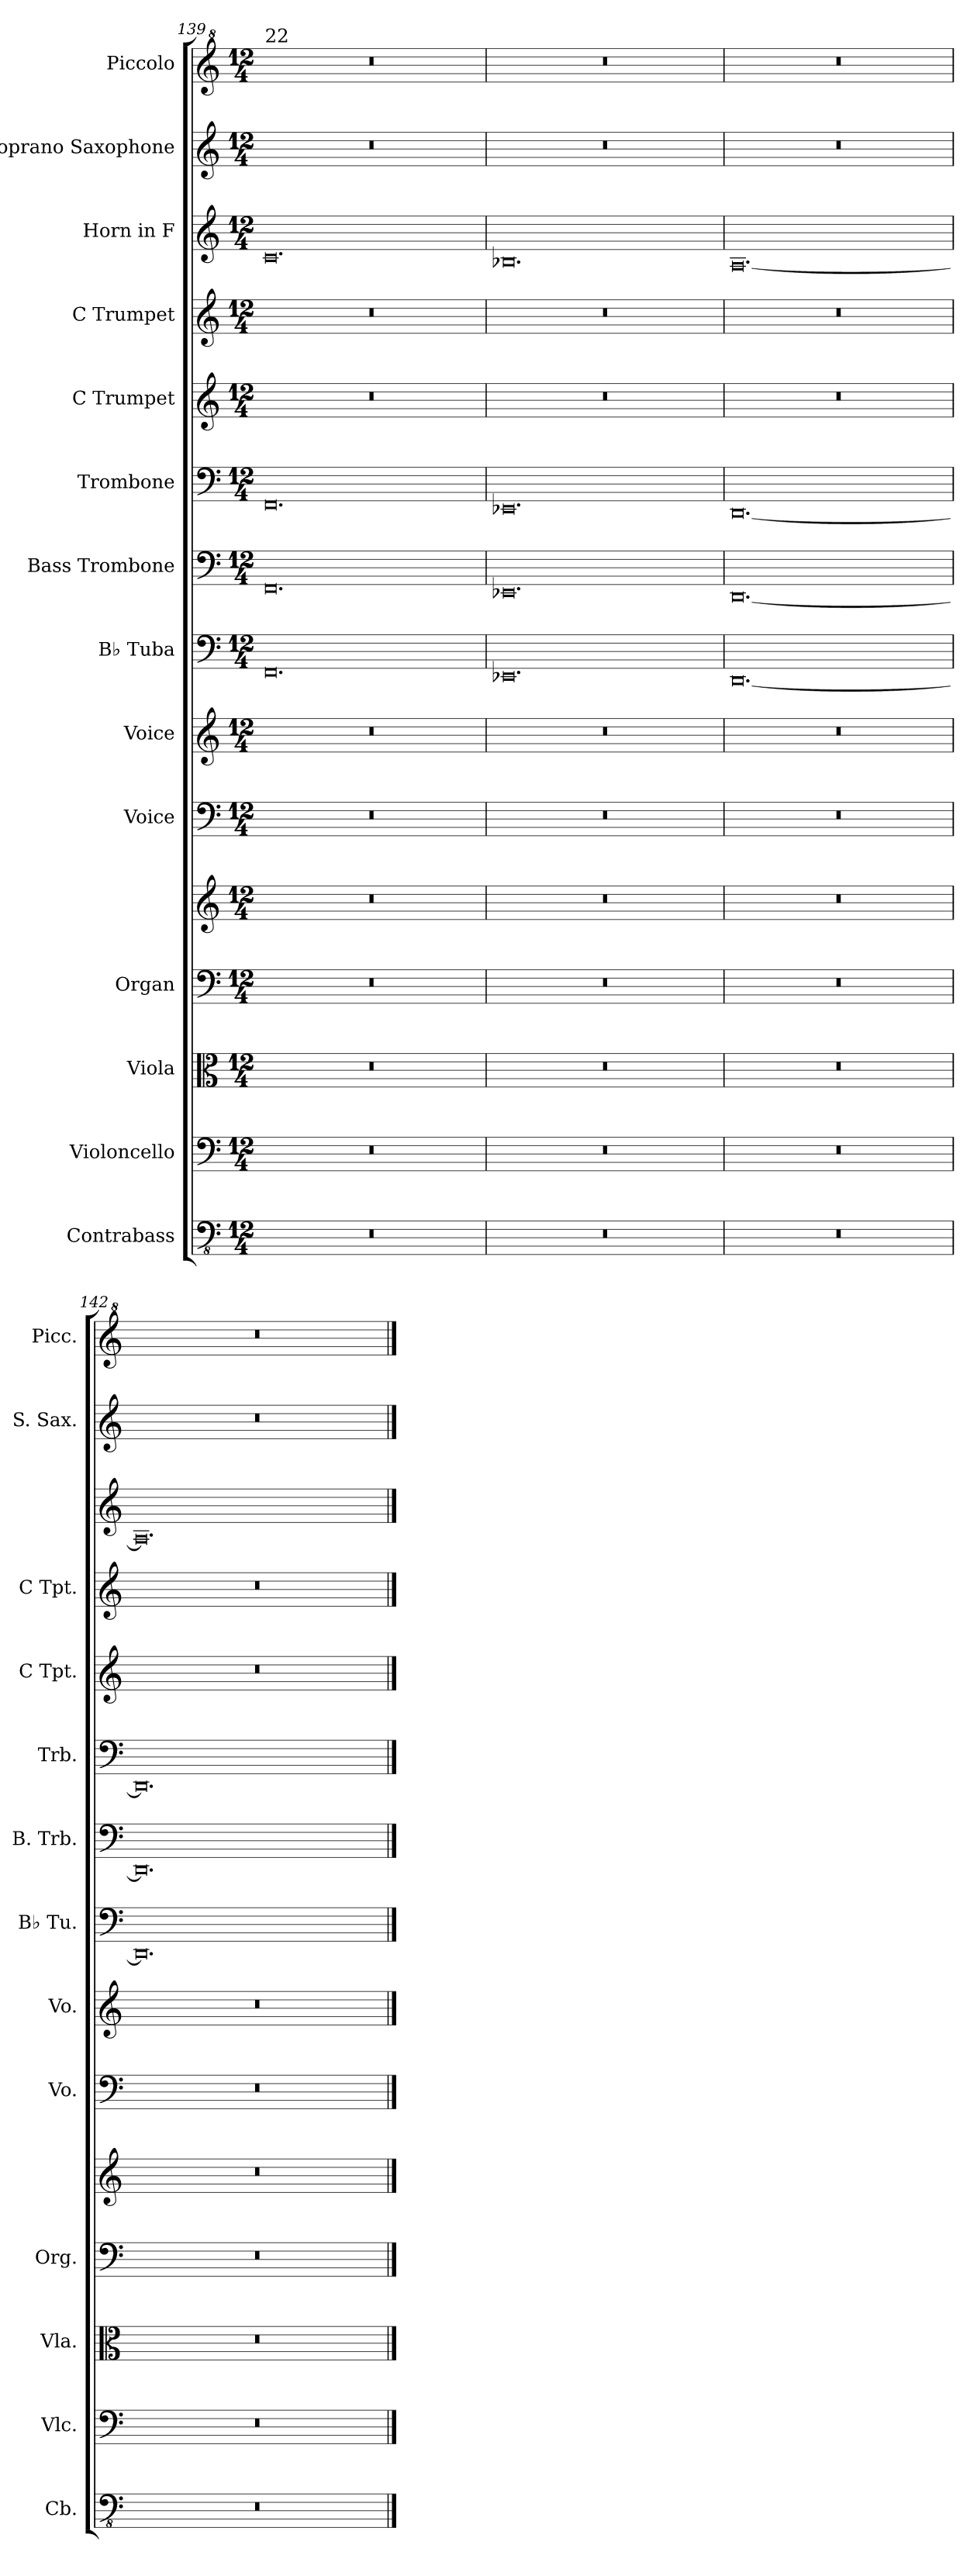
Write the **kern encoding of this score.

**kern	**kern	**kern	**kern	**kern	**kern	**kern	**kern	**kern	**kern	**kern	**kern	**kern	**kern	**kern
*part14	*part13	*part12	*part11	*part11	*part10	*part9	*part8	*part7	*part6	*part5	*part4	*part3	*part2	*part1
*staff15	*staff14	*staff13	*staff12	*staff11	*staff10	*staff9	*staff8	*staff7	*staff6	*staff5	*staff4	*staff3	*staff2	*staff1
*I"Contrabass	*I"Violoncello	*I"Viola	*I"Organ	*	*I"Voice	*I"Voice	*I"B♭ Tuba	*I"Bass Trombone	*I"Trombone	*I"C Trumpet	*I"C Trumpet	*I"Horn in F	*I"Soprano Saxophone	*I"Piccolo
*I'Cb.	*I'Vlc.	*I'Vla.	*I'Org.	*	*I'Vo.	*I'Vo.	*I'B♭ Tu.	*I'B. Trb.	*I'Trb.	*I'C Tpt.	*I'C Tpt.	*	*I'S. Sax.	*I'Picc.
*clefFv4	*clefF4	*clefC3	*clefF4	*clefG2	*clefF4	*clefG2	*clefF4	*clefF4	*clefF4	*clefG2	*clefG2	*clefG2	*clefG2	*clefG^2
*ITrd7c12	*	*	*	*	*	*	*	*	*	*	*	*ITrd4c7	*ITrd1c2	*ITrd-7c-12
*k[]	*k[]	*k[]	*k[]	*k[]	*k[]	*k[]	*k[]	*k[]	*k[]	*k[]	*k[]	*k[b-]	*k[b-e-]	*k[]
*M12/4	*M12/4	*M12/4	*M12/4	*M12/4	*M12/4	*M12/4	*M12/4	*M12/4	*M12/4	*M12/4	*M12/4	*M12/4	*M12/4	*M12/4
=139	=139	=139	=139	=139	=139	=139	=139	=139	=139	=139	=139	=139	=139	=139
!	!	!	!	!	!	!	!	!	!	!	!	!	!	!LO:TX:a:t=22
0.r	0.r	0.r	0.r	0.r	0.r	0.r	0.FF	0.FF	0.FF	0.r	0.r	0.F	0.r	0.r
=140	=140	=140	=140	=140	=140	=140	=140	=140	=140	=140	=140	=140	=140	=140
0.r	0.r	0.r	0.r	0.r	0.r	0.r	0.EE-X	0.EE-X	0.EE-X	0.r	0.r	0.E-X	0.r	0.r
=141	=141	=141	=141	=141	=141	=141	=141	=141	=141	=141	=141	=141	=141	=141
0.r	0.r	0.r	0.r	0.r	0.r	0.r	[0.DD	[0.DD	[0.DD	0.r	0.r	[0.D	0.r	0.r
=142	=142	=142	=142	=142	=142	=142	=142	=142	=142	=142	=142	=142	=142	=142
0.r	0.r	0.r	0.r	0.r	0.r	0.r	0.DD]	0.DD]	0.DD]	0.r	0.r	0.D]	0.r	0.r
==	==	==	==	==	==	==	==	==	==	==	==	==	==	==
*-	*-	*-	*-	*-	*-	*-	*-	*-	*-	*-	*-	*-	*-	*-
